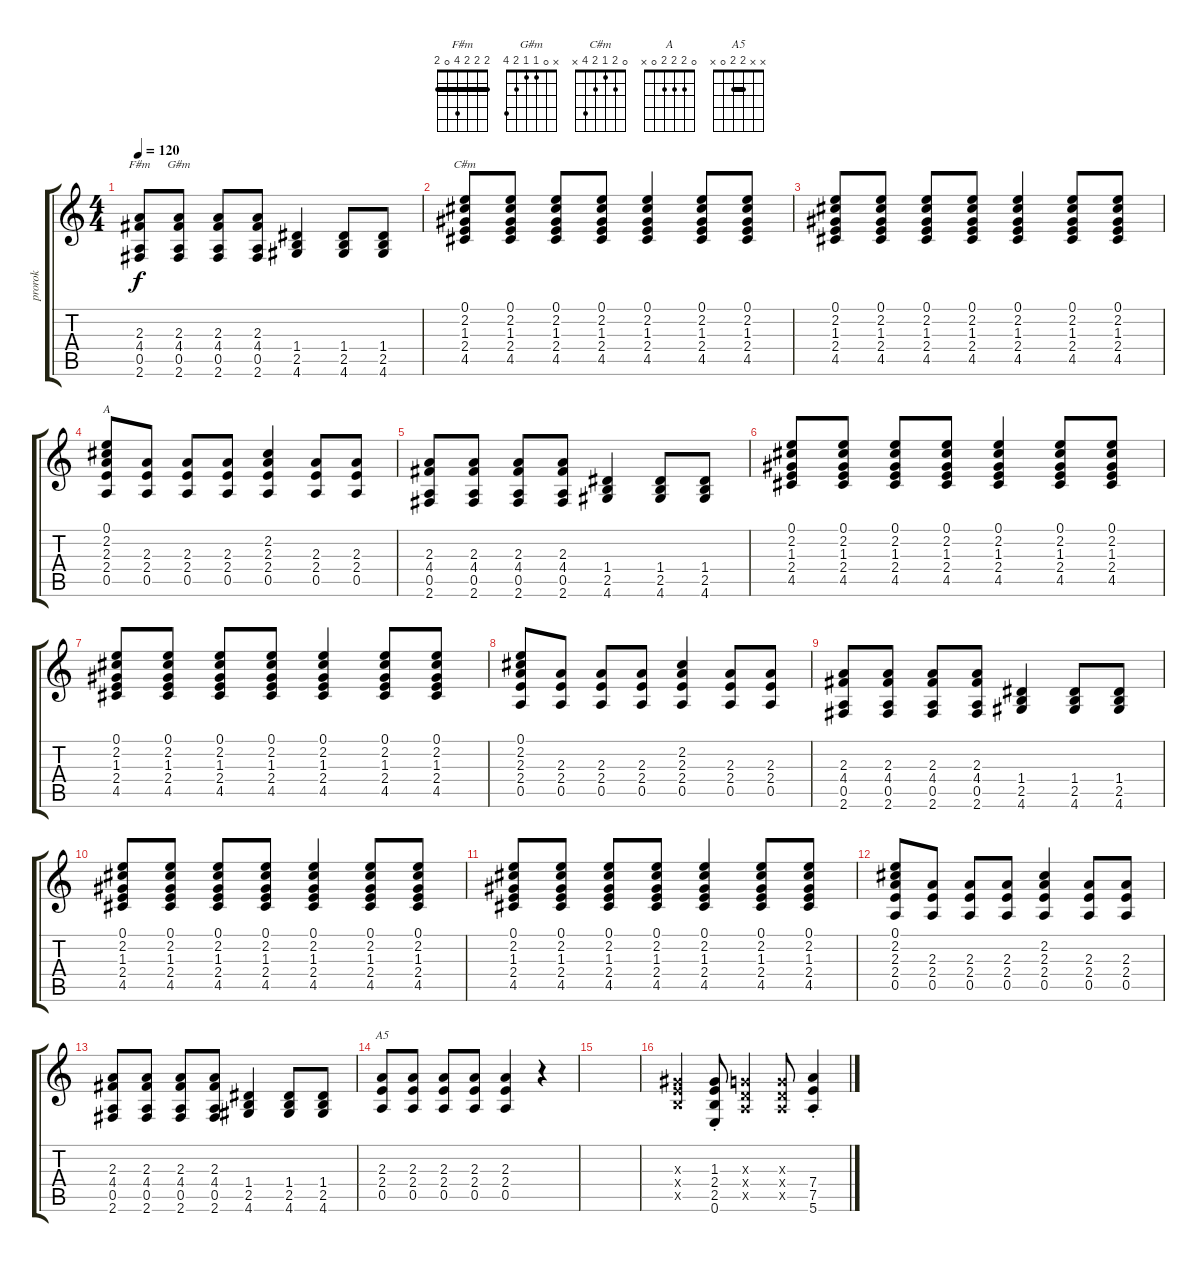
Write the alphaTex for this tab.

\track ("prorok" "prorok") {instrument electricguitarmuted}
\staff {score tabs}
\tuning (E4 B3 G3 D3 A2 E2) {hide}
\chord ("F#m" 2 2 2 4 0 2) {barre 2}
\chord ("G#m" x 0 1 1 2 4)
\chord ("C#m" 0 2 1 2 4 x)
\chord ("A" 0 2 2 2 0 x)
\chord ("A5" x x 2 2 0 x) {barre 2}
\ts (4 4)
\tempo 120
\clef g2
\ks c
(2.3 4.4 0.5 2.6).8{ch "F#m" dy f} (2.3 4.4 0.5 2.6).8{ch "G#m"} (2.3 4.4 0.5 2.6).8 (2.3 4.4 0.5 2.6).8 (1.4 2.5 4.6).4 (1.4 2.5 4.6).8 (1.4 2.5 4.6).8 |
(0.1 2.2 1.3 2.4 4.5).8{ch "C#m"} (0.1 2.2 1.3 2.4 4.5).8 (0.1 2.2 1.3 2.4 4.5).8 (0.1 2.2 1.3 2.4 4.5).8 (0.1 2.2 1.3 2.4 4.5).4 (0.1 2.2 1.3 2.4 4.5).8 (0.1 2.2 1.3 2.4 4.5).8 |
(0.1 2.2 1.3 2.4 4.5).8 (0.1 2.2 1.3 2.4 4.5).8 (0.1 2.2 1.3 2.4 4.5).8 (0.1 2.2 1.3 2.4 4.5).8 (0.1 2.2 1.3 2.4 4.5).4 (0.1 2.2 1.3 2.4 4.5).8 (0.1 2.2 1.3 2.4 4.5).8 |
(0.1 2.2 2.3 2.4 0.5).8{ch "A"} (2.3 2.4 0.5).8 (2.3 2.4 0.5).8 (2.3 2.4 0.5).8 (2.2 2.3 2.4 0.5).4 (2.3 2.4 0.5).8 (2.3 2.4 0.5).8 |
(2.3 4.4 0.5 2.6).8 (2.3 4.4 0.5 2.6).8 (2.3 4.4 0.5 2.6).8 (2.3 4.4 0.5 2.6).8 (1.4 2.5 4.6).4 (1.4 2.5 4.6).8 (1.4 2.5 4.6).8 |
(0.1 2.2 1.3 2.4 4.5).8 (0.1 2.2 1.3 2.4 4.5).8 (0.1 2.2 1.3 2.4 4.5).8 (0.1 2.2 1.3 2.4 4.5).8 (0.1 2.2 1.3 2.4 4.5).4 (0.1 2.2 1.3 2.4 4.5).8 (0.1 2.2 1.3 2.4 4.5).8 |
(0.1 2.2 1.3 2.4 4.5).8 (0.1 2.2 1.3 2.4 4.5).8 (0.1 2.2 1.3 2.4 4.5).8 (0.1 2.2 1.3 2.4 4.5).8 (0.1 2.2 1.3 2.4 4.5).4 (0.1 2.2 1.3 2.4 4.5).8 (0.1 2.2 1.3 2.4 4.5).8 |
(0.1 2.2 2.3 2.4 0.5).8 (2.3 2.4 0.5).8 (2.3 2.4 0.5).8 (2.3 2.4 0.5).8 (2.2 2.3 2.4 0.5).4 (2.3 2.4 0.5).8 (2.3 2.4 0.5).8 |
(2.3 4.4 0.5 2.6).8 (2.3 4.4 0.5 2.6).8 (2.3 4.4 0.5 2.6).8 (2.3 4.4 0.5 2.6).8 (1.4 2.5 4.6).4 (1.4 2.5 4.6).8 (1.4 2.5 4.6).8 |
(0.1 2.2 1.3 2.4 4.5).8 (0.1 2.2 1.3 2.4 4.5).8 (0.1 2.2 1.3 2.4 4.5).8 (0.1 2.2 1.3 2.4 4.5).8 (0.1 2.2 1.3 2.4 4.5).4 (0.1 2.2 1.3 2.4 4.5).8 (0.1 2.2 1.3 2.4 4.5).8 |
(0.1 2.2 1.3 2.4 4.5).8 (0.1 2.2 1.3 2.4 4.5).8 (0.1 2.2 1.3 2.4 4.5).8 (0.1 2.2 1.3 2.4 4.5).8 (0.1 2.2 1.3 2.4 4.5).4 (0.1 2.2 1.3 2.4 4.5).8 (0.1 2.2 1.3 2.4 4.5).8 |
(0.1 2.2 2.3 2.4 0.5).8 (2.3 2.4 0.5).8 (2.3 2.4 0.5).8 (2.3 2.4 0.5).8 (2.2 2.3 2.4 0.5).4 (2.3 2.4 0.5).8 (2.3 2.4 0.5).8 |
(2.3 4.4 0.5 2.6).8 (2.3 4.4 0.5 2.6).8 (2.3 4.4 0.5 2.6).8 (2.3 4.4 0.5 2.6).8 (1.4 2.5 4.6).4 (1.4 2.5 4.6).8 (1.4 2.5 4.6).8 |
(2.3 2.4 0.5).8{ch "A5"} (2.3 2.4 0.5).8 (2.3 2.4 0.5).8 (2.3 2.4 0.5).8 (2.3 2.4 0.5).4 r.4 |
|
(1.3{x} 2.4{x} 2.5{x}).4 (1.3{st} 2.4{st} 2.5{st} 0.6{st}).8 (0.3{x} 0.4{x} 0.5{x}).4 (0.3{x} 0.4{x} 0.5{x}).8 (7.4{st} 7.5{st} 5.6{st}).4
